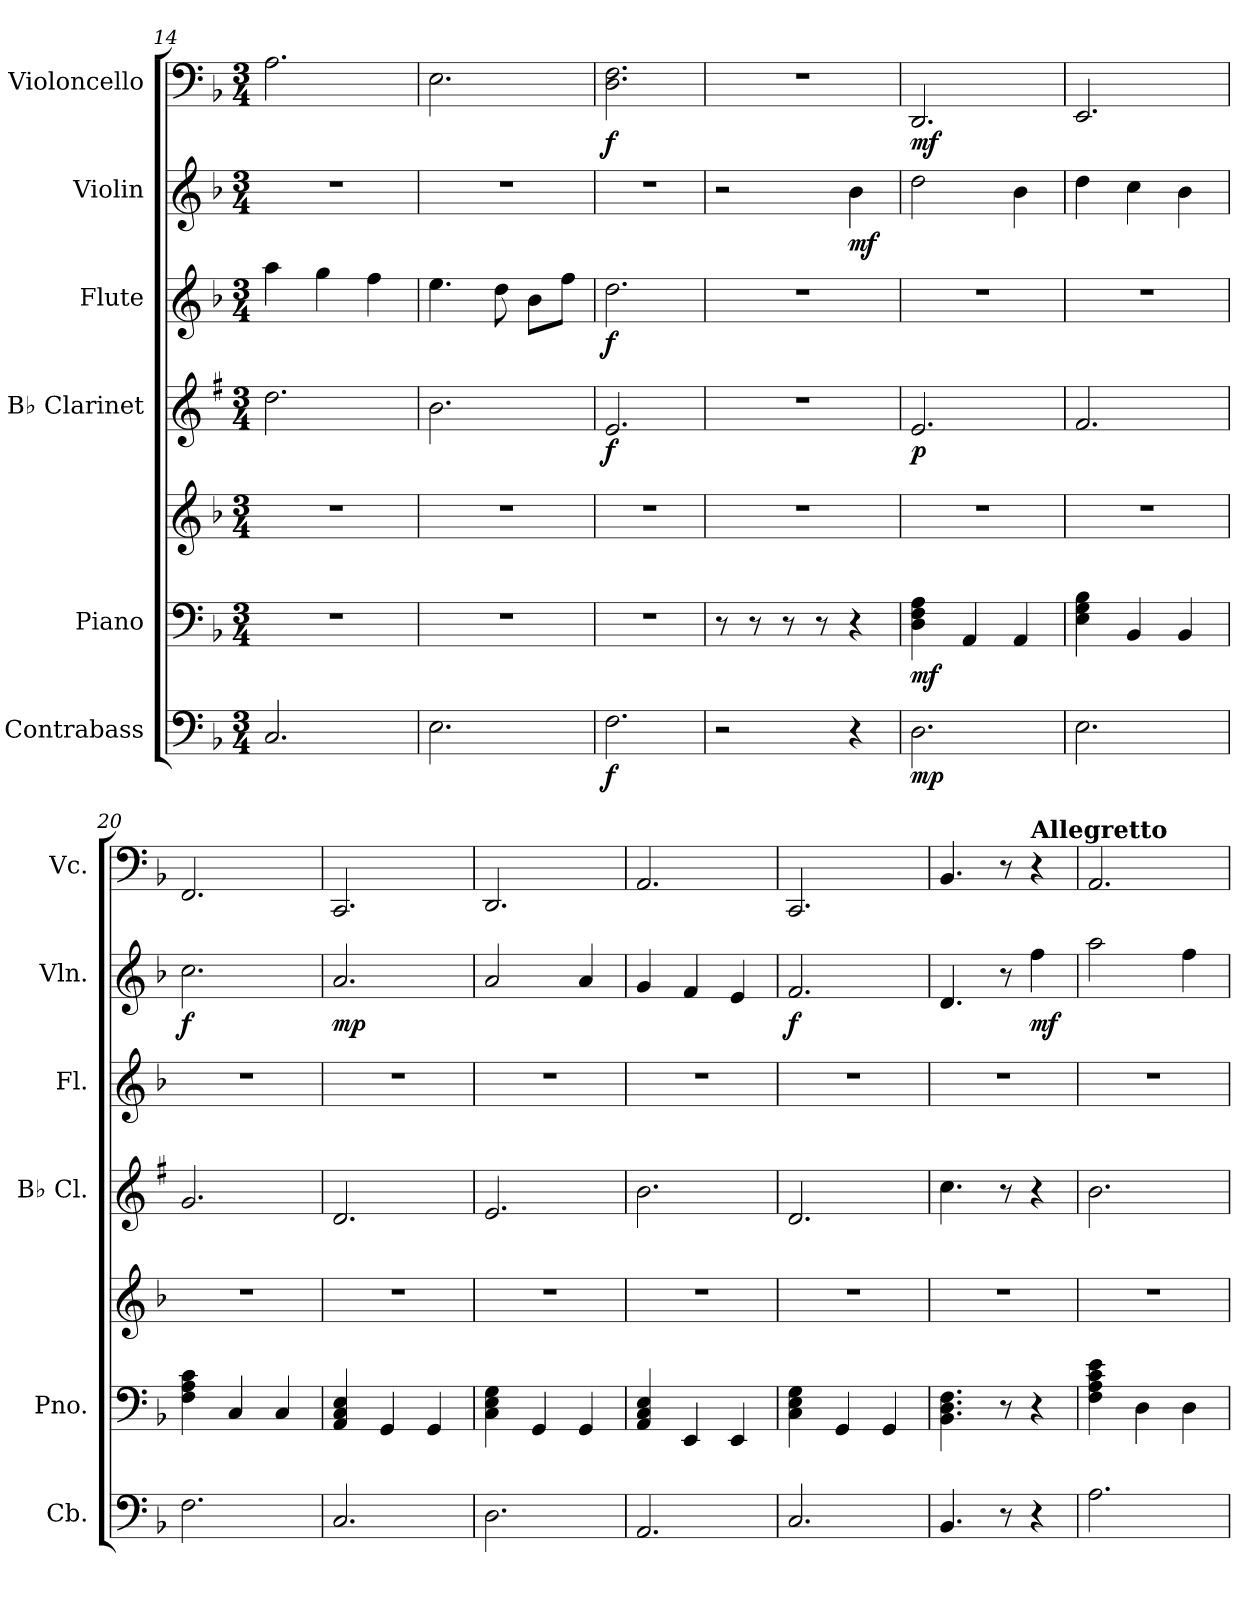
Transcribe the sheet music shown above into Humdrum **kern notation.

**kern	**dynam	**kern	**kern	**dynam	**kern	**dynam	**kern	**dynam	**kern	**dynam	**kern	**dynam
*part6	*part6	*part5	*part5	*part5	*part4	*part4	*part3	*part3	*part2	*part2	*part1	*part1
*staff7	*staff7	*staff6	*staff5	*staff5/6	*staff4	*staff4	*staff3	*staff3	*staff2	*staff2	*staff1	*staff1
*I"Contrabass	*	*I"Piano	*	*	*I"B♭ Clarinet	*	*I"Flute	*	*I"Violin	*	*I"Violoncello	*
*I'Cb.	*	*I'Pno.	*	*	*I'B♭ Cl.	*	*I'Fl.	*	*I'Vln.	*	*I'Vc.	*
*clefF4	*	*clefF4	*clefG2	*	*clefG2	*	*clefG2	*	*clefG2	*	*clefF4	*
*ITrd7c12	*	*	*	*	*ITrd1c2	*	*	*	*	*	*	*
*k[b-]	*	*k[b-]	*k[b-]	*	*k[b-]	*	*k[b-]	*	*k[b-]	*	*k[b-]	*
*M3/4	*	*M3/4	*M3/4	*	*M3/4	*	*M3/4	*	*M3/4	*	*M3/4	*
=14	=14	=14	=14	=14	=14	=14	=14	=14	=14	=14	=14	=14
2.CC/	.	2.r	2.r	.	2.cc\	.	4aa\	.	2.r	.	2.A\	.
.	.	.	.	.	.	.	4gg\	.	.	.	.	.
.	.	.	.	.	.	.	4ff\	.	.	.	.	.
=15	=15	=15	=15	=15	=15	=15	=15	=15	=15	=15	=15	=15
2.EE\	.	2.r	2.r	.	2.a\	.	4.ee\	.	2.r	.	2.E\	.
.	.	.	.	.	.	.	8dd\	.	.	.	.	.
.	.	.	.	.	.	.	8b-\L	.	.	.	.	.
.	.	.	.	.	.	.	8ff\J	.	.	.	.	.
=16	=16	=16	=16	=16	=16	=16	=16	=16	=16	=16	=16	=16
!	!LO:DY:b	!	!	!	!	!LO:DY:b	!	!LO:DY:b	!	!	!	!LO:DY:b
2.FF\	f	2.r	2.r	.	2.d/	f	2.dd\	f	2.r	.	2.D\ 2.F\	f
=17	=17	=17	=17	=17	=17	=17	=17	=17	=17	=17	=17	=17
2r	.	8r	2.r	.	2.r	.	2.r	.	2r	.	2.r	.
.	.	8r	.	.	.	.	.	.	.	.	.	.
.	.	8r	.	.	.	.	.	.	.	.	.	.
.	.	8r	.	.	.	.	.	.	.	.	.	.
!	!	!	!	!	!	!	!	!	!	!LO:DY:b	!	!
4r	.	4r	.	.	.	.	.	.	4b-\	mf	.	.
=18	=18	=18	=18	=18	=18	=18	=18	=18	=18	=18	=18	=18
!	!LO:DY:b	!	!	!LO:DY:b=2	!	!LO:DY:b	!	!	!	!	!	!LO:DY:b
2.DD\	mp	4D\ 4F\ 4A\	2.r	mf	2.d/	p	2.r	.	2dd\	.	2.DD/	mf
.	.	4AA/	.	.	.	.	.	.	.	.	.	.
.	.	4AA/	.	.	.	.	.	.	4b-\	.	.	.
=19	=19	=19	=19	=19	=19	=19	=19	=19	=19	=19	=19	=19
2.EE\	.	4E\ 4G\ 4B-\	2.r	.	2.e/	.	2.r	.	4dd\	.	2.EE/	.
.	.	4BB-/	.	.	.	.	.	.	4cc\	.	.	.
.	.	4BB-/	.	.	.	.	.	.	4b-\	.	.	.
=20	=20	=20	=20	=20	=20	=20	=20	=20	=20	=20	=20	=20
!	!	!	!	!	!	!	!	!	!	!LO:DY:b	!	!
2.FF\	.	4F\ 4A\ 4c\	2.r	.	2.f/	.	2.r	.	2.cc\	f	2.FF/	.
.	.	4C/	.	.	.	.	.	.	.	.	.	.
.	.	4C/	.	.	.	.	.	.	.	.	.	.
=21	=21	=21	=21	=21	=21	=21	=21	=21	=21	=21	=21	=21
!	!	!	!	!	!	!	!	!	!	!LO:DY:b	!	!
2.CC/	.	4AA/ 4C/ 4E/	2.r	.	2.c/	.	2.r	.	2.a/	mp	2.CC/	.
.	.	4GG/	.	.	.	.	.	.	.	.	.	.
.	.	4GG/	.	.	.	.	.	.	.	.	.	.
!!LO:PB:g=z
=22	=22	=22	=22	=22	=22	=22	=22	=22	=22	=22	=22	=22
2.DD\	.	4C\ 4E\ 4G\	2.r	.	2.d/	.	2.r	.	2a/	.	2.DD/	.
.	.	4GG/	.	.	.	.	.	.	.	.	.	.
.	.	4GG/	.	.	.	.	.	.	4a/	.	.	.
=23	=23	=23	=23	=23	=23	=23	=23	=23	=23	=23	=23	=23
2.AAA/	.	4AA/ 4C/ 4E/	2.r	.	2.a\	.	2.r	.	4g/	.	2.AA/	.
.	.	4EE/	.	.	.	.	.	.	4f/	.	.	.
.	.	4EE/	.	.	.	.	.	.	4e/	.	.	.
=24	=24	=24	=24	=24	=24	=24	=24	=24	=24	=24	=24	=24
!	!	!	!	!	!	!	!	!	!	!LO:DY:b	!	!
2.CC/	.	4C\ 4E\ 4G\	2.r	.	2.c/	.	2.r	.	2.f/	f	2.CC/	.
.	.	4GG/	.	.	.	.	.	.	.	.	.	.
.	.	4GG/	.	.	.	.	.	.	.	.	.	.
=25	=25	=25	=25	=25	=25	=25	=25	=25	=25	=25	=25	=25
4.BBB-/	.	4.BB-\ 4.D\ 4.F\	2.r	.	4.b-\	.	2.r	.	4.d/	.	4.BB-/	.
8r	.	8r	.	.	8r	.	.	.	8r	.	8r	.
!	!	!	!	!	!	!	!	!	!	!	!LO:TX:a:B:t=Allegretto	!
!	!	!	!	!	!	!	!	!	!	!LO:DY:b	!	!
4r	.	4r	.	.	4r	.	.	.	4ff\	mf	4r	.
=26	=26	=26	=26	=26	=26	=26	=26	=26	=26	=26	=26	=26
2.AA\	.	4F\ 4A\ 4c\ 4e\	2.r	.	2.a\	.	2.r	.	2aa\	.	2.AA/	.
.	.	4D\	.	.	.	.	.	.	.	.	.	.
.	.	4D\	.	.	.	.	.	.	4ff\	.	.	.
=	=	=	=	=	=	=	=	=	=	=	=	=
*-	*-	*-	*-	*-	*-	*-	*-	*-	*-	*-	*-	*-
